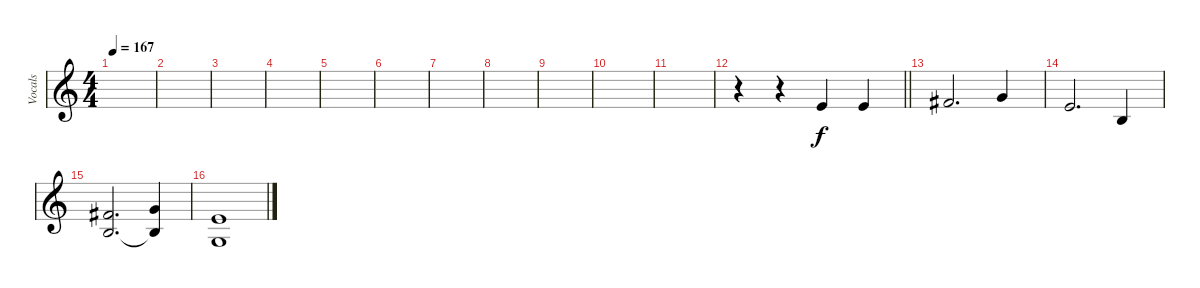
\track ("Vocals" "Vocals") {mute instrument lead1square}
\staff {score}
\tuning (E4 B3 G3 D3 A2 E2) {hide}
\ts (4 4)
\tempo 167
\clef g2
\ks c
|
|
|
|
|
|
|
|
|
|
|
\barLineRight lightlight
r.4 r.4 9.3.4 9.3.4 |
2.1.2{d} 3.1.4 |
0.1.2{d} 0.2.4 |
(2.1 0.2).2{d} (3.1 0.2{t}).4 |
(0.1 0.3).1
